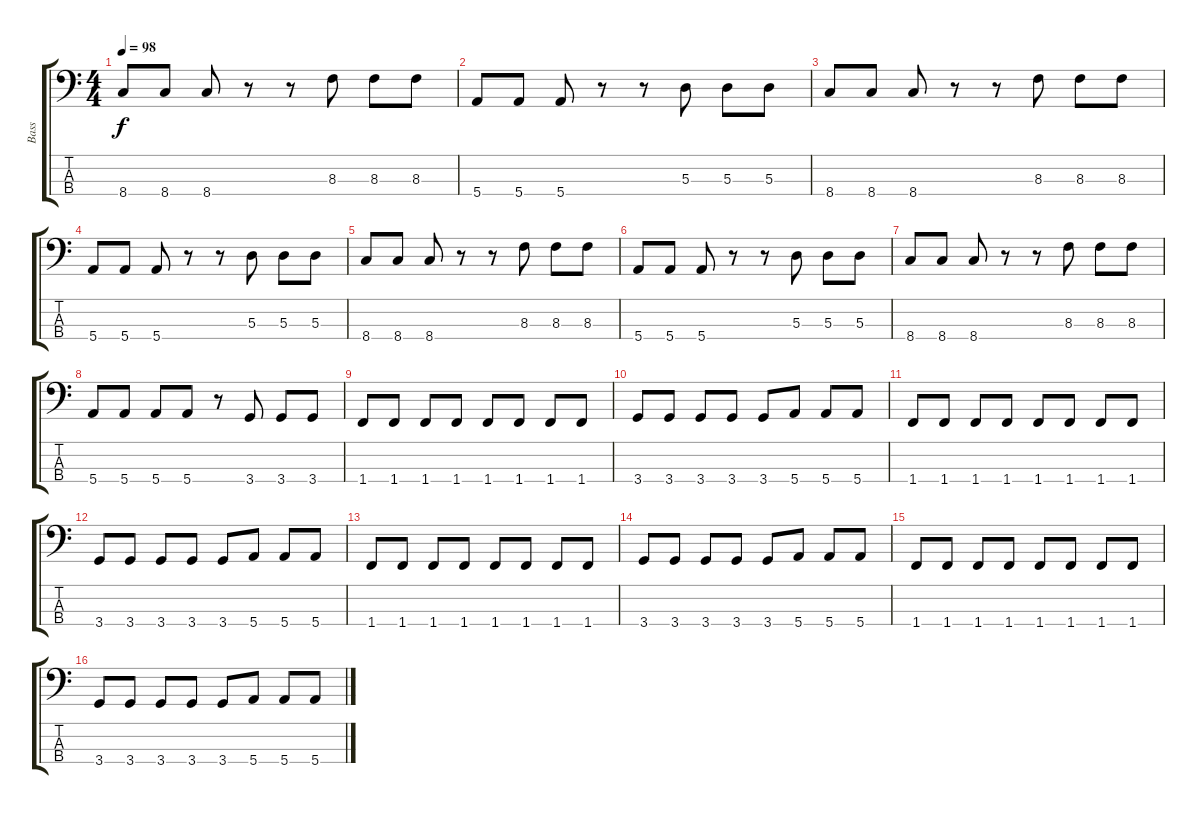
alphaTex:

\track ("Bass" "Bass") {instrument electricbassfinger}
\staff {score tabs}
\tuning (G2 D2 A1 E1) {hide}
\ts (4 4)
\tempo 98
\clef f4
\ks c
8.4.8{dy f} 8.4.8 8.4.8 r.8 r.8 8.3.8 8.3.8 8.3.8 |
5.4.8 5.4.8 5.4.8 r.8 r.8 5.3.8 5.3.8 5.3.8 |
8.4.8 8.4.8 8.4.8 r.8 r.8 8.3.8 8.3.8 8.3.8 |
5.4.8 5.4.8 5.4.8 r.8 r.8 5.3.8 5.3.8 5.3.8 |
8.4.8 8.4.8 8.4.8 r.8 r.8 8.3.8 8.3.8 8.3.8 |
5.4.8 5.4.8 5.4.8 r.8 r.8 5.3.8 5.3.8 5.3.8 |
8.4.8 8.4.8 8.4.8 r.8 r.8 8.3.8 8.3.8 8.3.8 |
5.4.8 5.4.8 5.4.8 5.4.8 r.8 3.4.8 3.4.8 3.4.8 |
1.4.8 1.4.8 1.4.8 1.4.8 1.4.8 1.4.8 1.4.8 1.4.8 |
3.4.8 3.4.8 3.4.8 3.4.8 3.4.8 5.4.8 5.4.8 5.4.8 |
1.4.8 1.4.8 1.4.8 1.4.8 1.4.8 1.4.8 1.4.8 1.4.8 |
3.4.8 3.4.8 3.4.8 3.4.8 3.4.8 5.4.8 5.4.8 5.4.8 |
1.4.8 1.4.8 1.4.8 1.4.8 1.4.8 1.4.8 1.4.8 1.4.8 |
3.4.8 3.4.8 3.4.8 3.4.8 3.4.8 5.4.8 5.4.8 5.4.8 |
1.4.8 1.4.8 1.4.8 1.4.8 1.4.8 1.4.8 1.4.8 1.4.8 |
3.4.8 3.4.8 3.4.8 3.4.8 3.4.8 5.4.8 5.4.8 5.4.8
